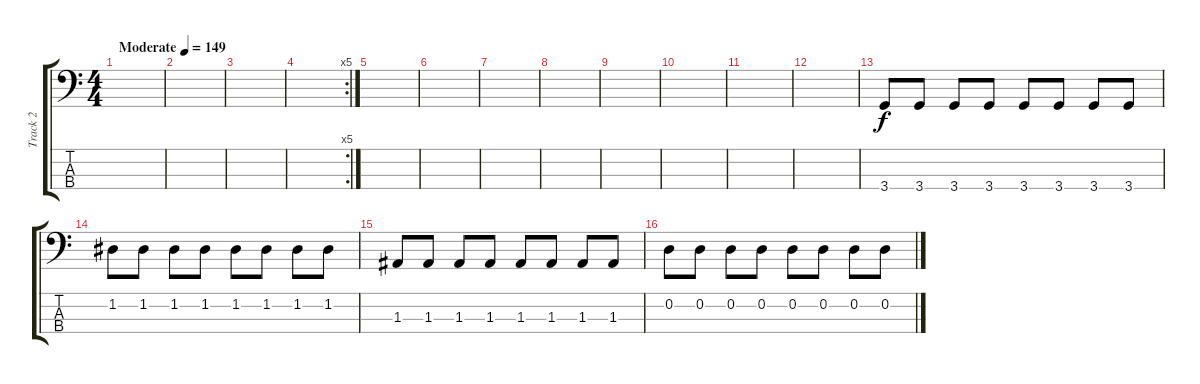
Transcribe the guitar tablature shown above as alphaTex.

\track ("Track 2" "Track 2") {instrument electricbassfinger bank 177}
\staff {score tabs}
\tuning (G2 D2 A1 E1) {hide}
\ts (4 4)
\tempo (149 "Moderate")
\clef f4
\ks c
|
|
|
\rc 5
|
|
|
|
|
|
|
|
|
3.4.8 3.4.8 3.4.8 3.4.8 3.4.8 3.4.8 3.4.8 3.4.8 |
1.2.8 1.2.8 1.2.8 1.2.8 1.2.8 1.2.8 1.2.8 1.2.8 |
1.3.8 1.3.8 1.3.8 1.3.8 1.3.8 1.3.8 1.3.8 1.3.8 |
0.2.8 0.2.8 0.2.8 0.2.8 0.2.8 0.2.8 0.2.8 0.2.8
